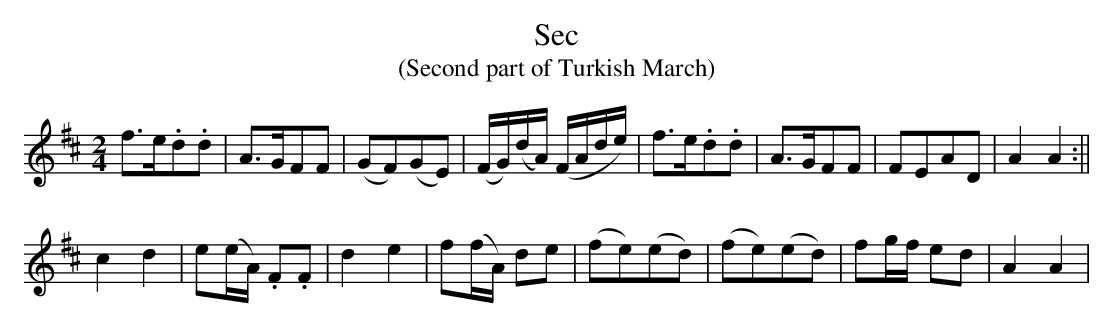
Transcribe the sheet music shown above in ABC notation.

X:1.2
T: Sec
T:(Second part of Turkish March)
M: 2/4
L: 1/8
K: D
f>e.d.d | A>GFF | (GF)(GE) | (F/G/)(d/A/) (F/A/d/e/) | f>e.d.d | A>GFF | FEAD | A2 A2 :||
c2d2|e(e/A/) .F.F | d2e2 | f(f/A/) de | (fe)(ed) | (fe)(ed) |fg/f/ ed | A2A2 |
